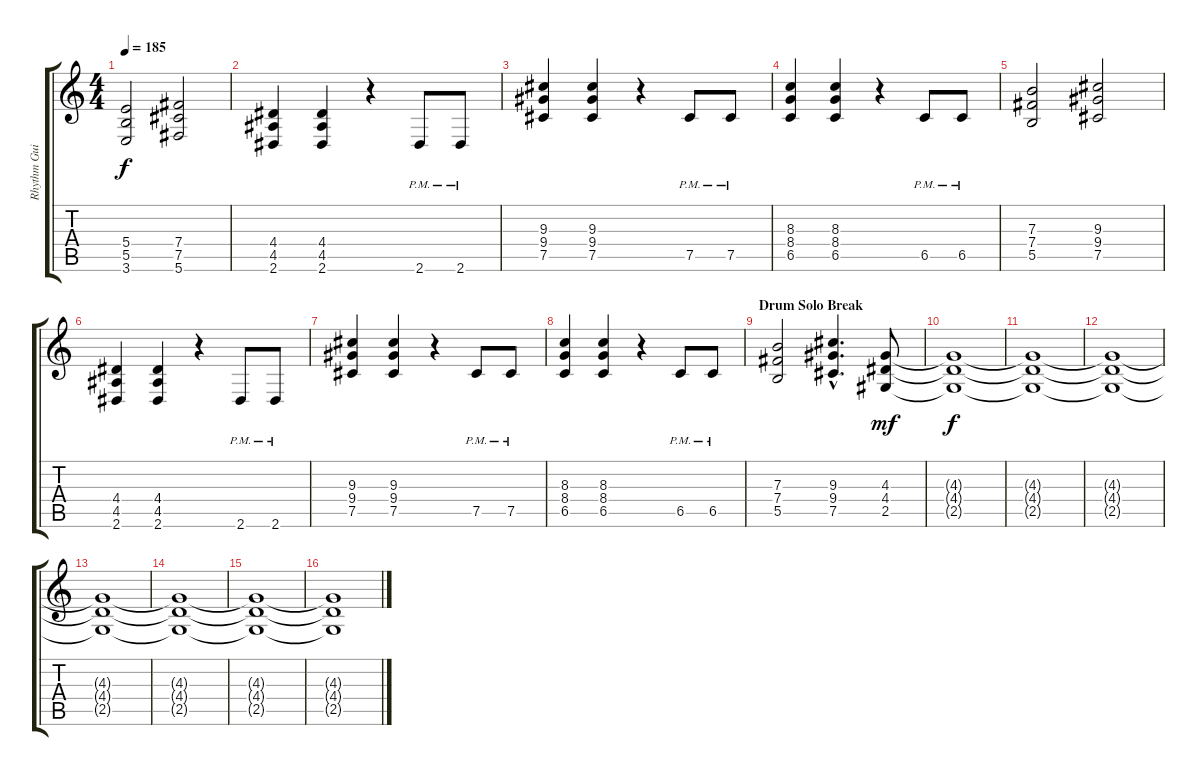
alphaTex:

\track ("Rhythm Guitar" "Rhythm Gui") {instrument distortionguitar}
\staff {score tabs}
\tuning (Db4 Ab3 E3 B2 Gb2 Db2) {hide}
\ts (4 4)
\tempo 185
\clef g2
\ks c
(5.4 5.5 3.6).2{dy f} (7.4 7.5 5.6).2 |
(4.4 4.5 2.6).4 (4.4 4.5 2.6).4 r.4 2.6{pm}.8 2.6{pm}.8 |
(9.3 9.4 7.5).4 (9.3 9.4 7.5).4 r.4 7.5{pm}.8 7.5{pm}.8 |
(8.3 8.4 6.5).4 (8.3 8.4 6.5).4 r.4 6.5{pm}.8 6.5{pm}.8 |
(7.3 7.4 5.5).2 (9.3 9.4 7.5).2 |
(4.4 4.5 2.6).4 (4.4 4.5 2.6).4 r.4 2.6{pm}.8 2.6{pm}.8 |
(9.3 9.4 7.5).4 (9.3 9.4 7.5).4 r.4 7.5{pm}.8 7.5{pm}.8 |
(8.3 8.4 6.5).4 (8.3 8.4 6.5).4 r.4 6.5{pm}.8 6.5{pm}.8 |
\section ("" "Drum Solo Break")
(7.3 7.4 5.5).2 (9.3{hac} 9.4{hac} 7.5{hac}).4{d} (4.3 4.4 2.5).8{dy mf} |
(4.3{t} 4.4{t} 2.5{t}).1{dy f volume 11} |
(4.3{t} 4.4{t} 2.5{t}).1 |
(4.3{t} 4.4{t} 2.5{t}).1 |
(4.3{t} 4.4{t} 2.5{t}).1 |
(4.3{t} 4.4{t} 2.5{t}).1{volume 7} |
(4.3{t} 4.4{t} 2.5{t}).1 |
(4.3{t} 4.4{t} 2.5{t}).1
